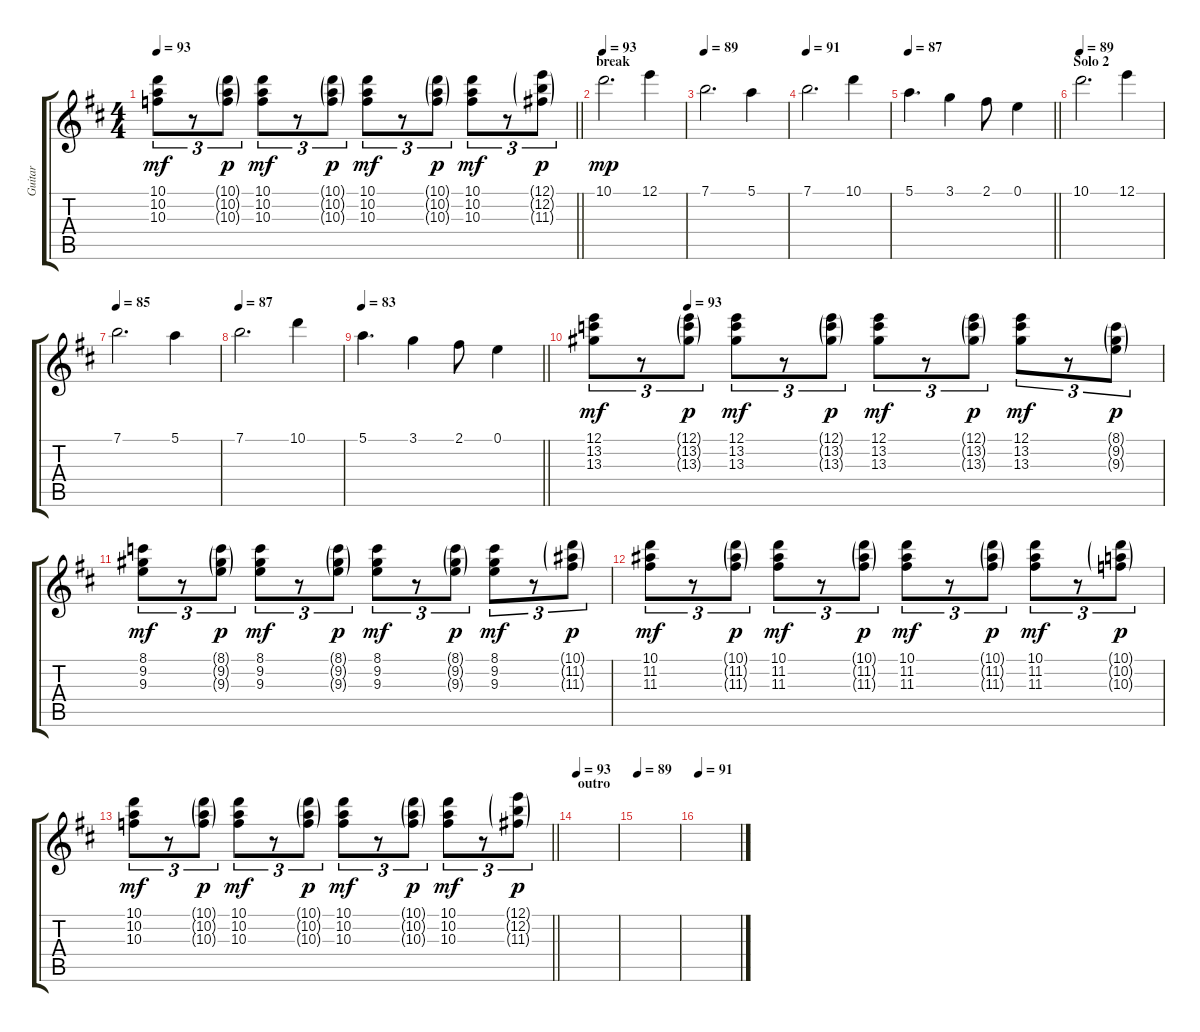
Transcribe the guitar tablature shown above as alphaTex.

\track ("Guitar" "Guitar") {instrument distortionguitar}
\staff {score tabs}
\tuning (E4 B3 G3 D3 A2 E2) {hide}
\ts (4 4)
\tempo 93
\clef g2
\barLineRight lightlight
\ks d
(10.1 10.2 10.3).8{tu (3 2) dy mf} r.8{tu (3 2)} (10.1{g} 10.2{g} 10.3{g}).8{tu (3 2) dy p} (10.1 10.2 10.3).8{tu (3 2) dy mf} r.8{tu (3 2)} (10.1{g} 10.2{g} 10.3{g}).8{tu (3 2) dy p} (10.1 10.2 10.3).8{tu (3 2) dy mf} r.8{tu (3 2)} (10.1{g} 10.2{g} 10.3{g}).8{tu (3 2) dy p} (10.1 10.2 10.3).8{tu (3 2) dy mf} r.8{tu (3 2)} (12.1{g} 12.2{g} 11.3{g}).8{tu (3 2) dy p} |
\section ("" "break")
\tempo 93
10.1.2{d dy mp volume 12 instrument stringensemble1} 12.1.4 |
\tempo 89
7.1.2{d} 5.1.4 |
\tempo 91
7.1.2{d} 10.1.4 |
\tempo 87
\barLineRight lightlight
5.1.4{d} 3.1.4 2.1.8 0.1.4 |
\section ("" "Solo 2")
\tempo 89
10.1.2{d} 12.1.4 |
\tempo 85
7.1.2{d} 5.1.4 |
\tempo 87
7.1.2{d} 10.1.4 |
\tempo 83
\barLineRight lightlight
5.1.4{d} 3.1.4 2.1.8 0.1.4 |
\tempo (93 0.16666666666666666)
(12.1 13.2 13.3).8{tu (3 2) dy mf volume 10 instrument overdrivenguitar} r.8{tu (3 2)} (12.1{g} 13.2{g} 13.3{g}).8{tu (3 2) dy p} (12.1 13.2 13.3).8{tu (3 2) dy mf} r.8{tu (3 2)} (12.1{g} 13.2{g} 13.3{g}).8{tu (3 2) dy p} (12.1 13.2 13.3).8{tu (3 2) dy mf} r.8{tu (3 2)} (12.1{g} 13.2{g} 13.3{g}).8{tu (3 2) dy p} (12.1 13.2 13.3).8{tu (3 2) dy mf} r.8{tu (3 2)} (8.1{g} 9.2{g} 9.3{g}).8{tu (3 2) dy p} |
(8.1 9.2 9.3).8{tu (3 2) dy mf} r.8{tu (3 2)} (8.1{g} 9.2{g} 9.3{g}).8{tu (3 2) dy p} (8.1 9.2 9.3).8{tu (3 2) dy mf} r.8{tu (3 2)} (8.1{g} 9.2{g} 9.3{g}).8{tu (3 2) dy p} (8.1 9.2 9.3).8{tu (3 2) dy mf} r.8{tu (3 2)} (8.1{g} 9.2{g} 9.3{g}).8{tu (3 2) dy p} (8.1 9.2 9.3).8{tu (3 2) dy mf} r.8{tu (3 2)} (10.1{g} 11.2{g} 11.3{g}).8{tu (3 2) dy p} |
(10.1 11.2 11.3).8{tu (3 2) dy mf} r.8{tu (3 2)} (10.1{g} 11.2{g} 11.3{g}).8{tu (3 2) dy p} (10.1 11.2 11.3).8{tu (3 2) dy mf} r.8{tu (3 2)} (10.1{g} 11.2{g} 11.3{g}).8{tu (3 2) dy p} (10.1 11.2 11.3).8{tu (3 2) dy mf} r.8{tu (3 2)} (10.1{g} 11.2{g} 11.3{g}).8{tu (3 2) dy p} (10.1 11.2 11.3).8{tu (3 2) dy mf} r.8{tu (3 2)} (10.1{g} 10.2{g} 10.3{g}).8{tu (3 2) dy p} |
\barLineRight lightlight
(10.1 10.2 10.3).8{tu (3 2) dy mf} r.8{tu (3 2)} (10.1{g} 10.2{g} 10.3{g}).8{tu (3 2) dy p} (10.1 10.2 10.3).8{tu (3 2) dy mf} r.8{tu (3 2)} (10.1{g} 10.2{g} 10.3{g}).8{tu (3 2) dy p} (10.1 10.2 10.3).8{tu (3 2) dy mf} r.8{tu (3 2)} (10.1{g} 10.2{g} 10.3{g}).8{tu (3 2) dy p} (10.1 10.2 10.3).8{tu (3 2) dy mf} r.8{tu (3 2)} (12.1{g} 12.2{g} 11.3{g}).8{tu (3 2) dy p} |
\section ("" "outro")
\tempo 93
|
\tempo 89
|
\tempo 91
